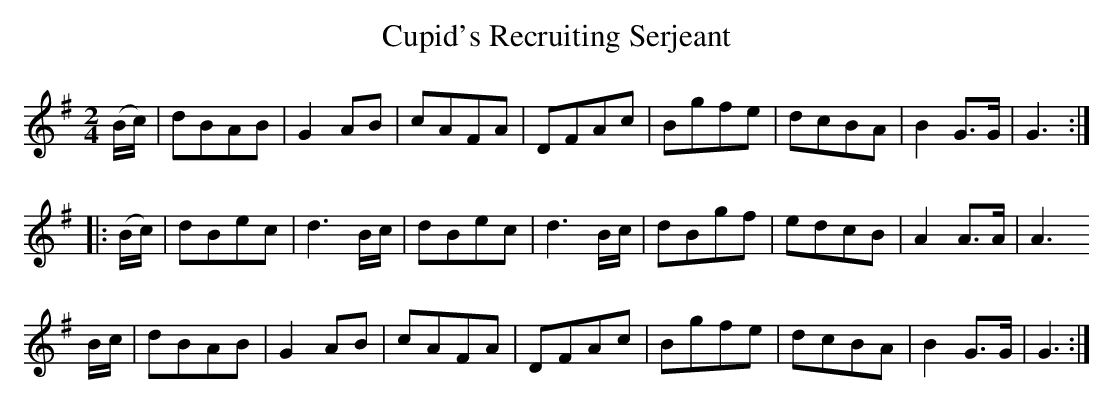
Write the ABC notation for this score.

X:1
T:Cupid's Recruiting Serjeant
M:2/4
L:1/8
K:G
(B/c/)|dBAB|G2AB   |cAFA|DFAc   |Bgfe|dcBA|B2G>G|G3::
(B/c/)|dBec|d3 B/c/|dBec|d3 B/c/|dBgf|edcB|A2A>A|A3
 B/c/ |dBAB|G2AB   |cAFA|DFAc   |Bgfe|dcBA|B2G>G|G3:|
